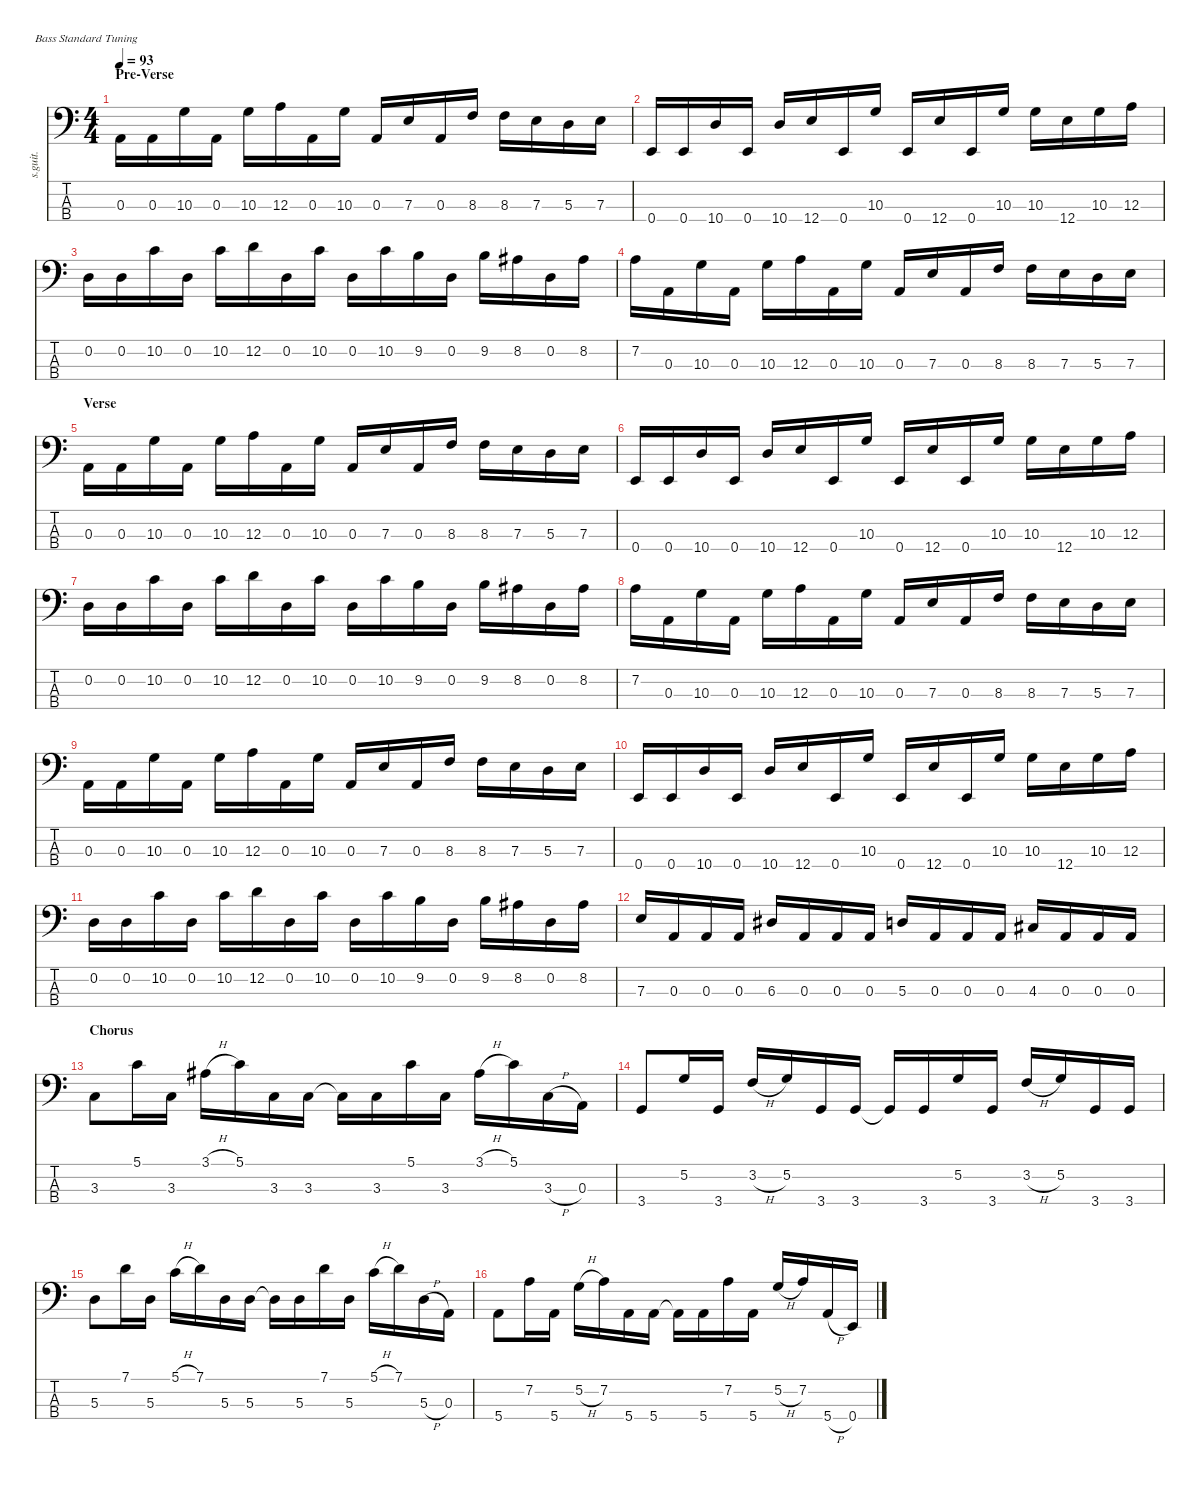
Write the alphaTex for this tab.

\defaultSystemsLayout 4
\hideDynamics
\bracketExtendMode nobrackets
\track ("Chris Wolstenholm - Bass" "s.guit.") {instrument electricbassfinger}
\staff {score tabs}
\tuning (G2 D2 A1 E1)
\ts (4 4)
\section ("" "Pre-Verse")
\tempo 93
\clef f4
\ks c
0.3.16{dy mf} 0.3.16 10.3.16 0.3.16 10.3.16 12.3.16 0.3.16 10.3.16 0.3.16 7.3.16 0.3.16 8.3.16 8.3.16 7.3.16 5.3.16 7.3.16 |
0.4.16 0.4.16 10.4.16 0.4.16 10.4.16 12.4.16 0.4.16 10.3.16 0.4.16 12.4.16 0.4.16 10.3.16 10.3.16 12.4.16 10.3.16 12.3.16 |
0.2.16 0.2.16 10.2.16 0.2.16 10.2.16 12.2.16 0.2.16 10.2.16 0.2.16 10.2.16 9.2.16 0.2.16 9.2.16 8.2{acc #}.16 0.2.16 8.2{acc #}.16 |
7.2.16 0.3.16 10.3.16 0.3.16 10.3.16 12.3.16 0.3.16 10.3.16 0.3.16 7.3.16 0.3.16 8.3.16 8.3.16 7.3.16 5.3.16 7.3.16 |
\section ("" "Verse")
0.3.16 0.3.16 10.3.16 0.3.16 10.3.16 12.3.16 0.3.16 10.3.16 0.3.16 7.3.16 0.3.16 8.3.16 8.3.16 7.3.16 5.3.16 7.3.16 |
0.4.16 0.4.16 10.4.16 0.4.16 10.4.16 12.4.16 0.4.16 10.3.16 0.4.16 12.4.16 0.4.16 10.3.16 10.3.16 12.4.16 10.3.16 12.3.16 |
0.2.16 0.2.16 10.2.16 0.2.16 10.2.16 12.2.16 0.2.16 10.2.16 0.2.16 10.2.16 9.2.16 0.2.16 9.2.16 8.2{acc #}.16 0.2.16 8.2{acc #}.16 |
7.2.16 0.3.16 10.3.16 0.3.16 10.3.16 12.3.16 0.3.16 10.3.16 0.3.16 7.3.16 0.3.16 8.3.16 8.3.16 7.3.16 5.3.16 7.3.16 |
0.3.16 0.3.16 10.3.16 0.3.16 10.3.16 12.3.16 0.3.16 10.3.16 0.3.16 7.3.16 0.3.16 8.3.16 8.3.16 7.3.16 5.3.16 7.3.16 |
0.4.16 0.4.16 10.4.16 0.4.16 10.4.16 12.4.16 0.4.16 10.3.16 0.4.16 12.4.16 0.4.16 10.3.16 10.3.16 12.4.16 10.3.16 12.3.16 |
0.2.16 0.2.16 10.2.16 0.2.16 10.2.16 12.2.16 0.2.16 10.2.16 0.2.16 10.2.16 9.2.16 0.2.16 9.2.16 8.2{acc #}.16 0.2.16 8.2{acc #}.16 |
7.3.16 0.3.16{dy f} 0.3.16 0.3.16 6.3{acc #}.16 0.3.16 0.3.16 0.3.16 5.3.16 0.3.16{dy mf} 0.3.16{dy f} 0.3.16 4.3{acc #}.16 0.3.16 0.3.16 0.3.16 |
\section ("" "Chorus")
3.3.8{dy mf} 5.1.16 3.3.16 3.1{h acc #}.16 5.1.16 3.3.16 3.3.16 3.3{t}.16 3.3.16 5.1.16 3.3.16 3.1{h acc #}.16 5.1.16 3.3{h}.16 0.3.16 |
3.4.8 5.2.16 3.4.16 3.2{h}.16 5.2.16 3.4.16 3.4.16 3.4{t}.16 3.4.16 5.2.16 3.4.16 3.2{h}.16 5.2.16 3.4.16 3.4.16 |
5.3.8 7.1.16 5.3.16 5.1{h}.16 7.1.16 5.3.16 5.3.16 5.3{t}.16 5.3.16 7.1.16 5.3.16 5.1{h}.16 7.1.16 5.3{h}.16 0.3.16 |
5.4.8 7.2.16 5.4.16 5.2{h}.16 7.2.16 5.4.16 5.4.16 5.4{t}.16 5.4.16 7.2.16 5.4.16 5.2{h}.16 7.2.16 5.4{h}.16 0.4.16
